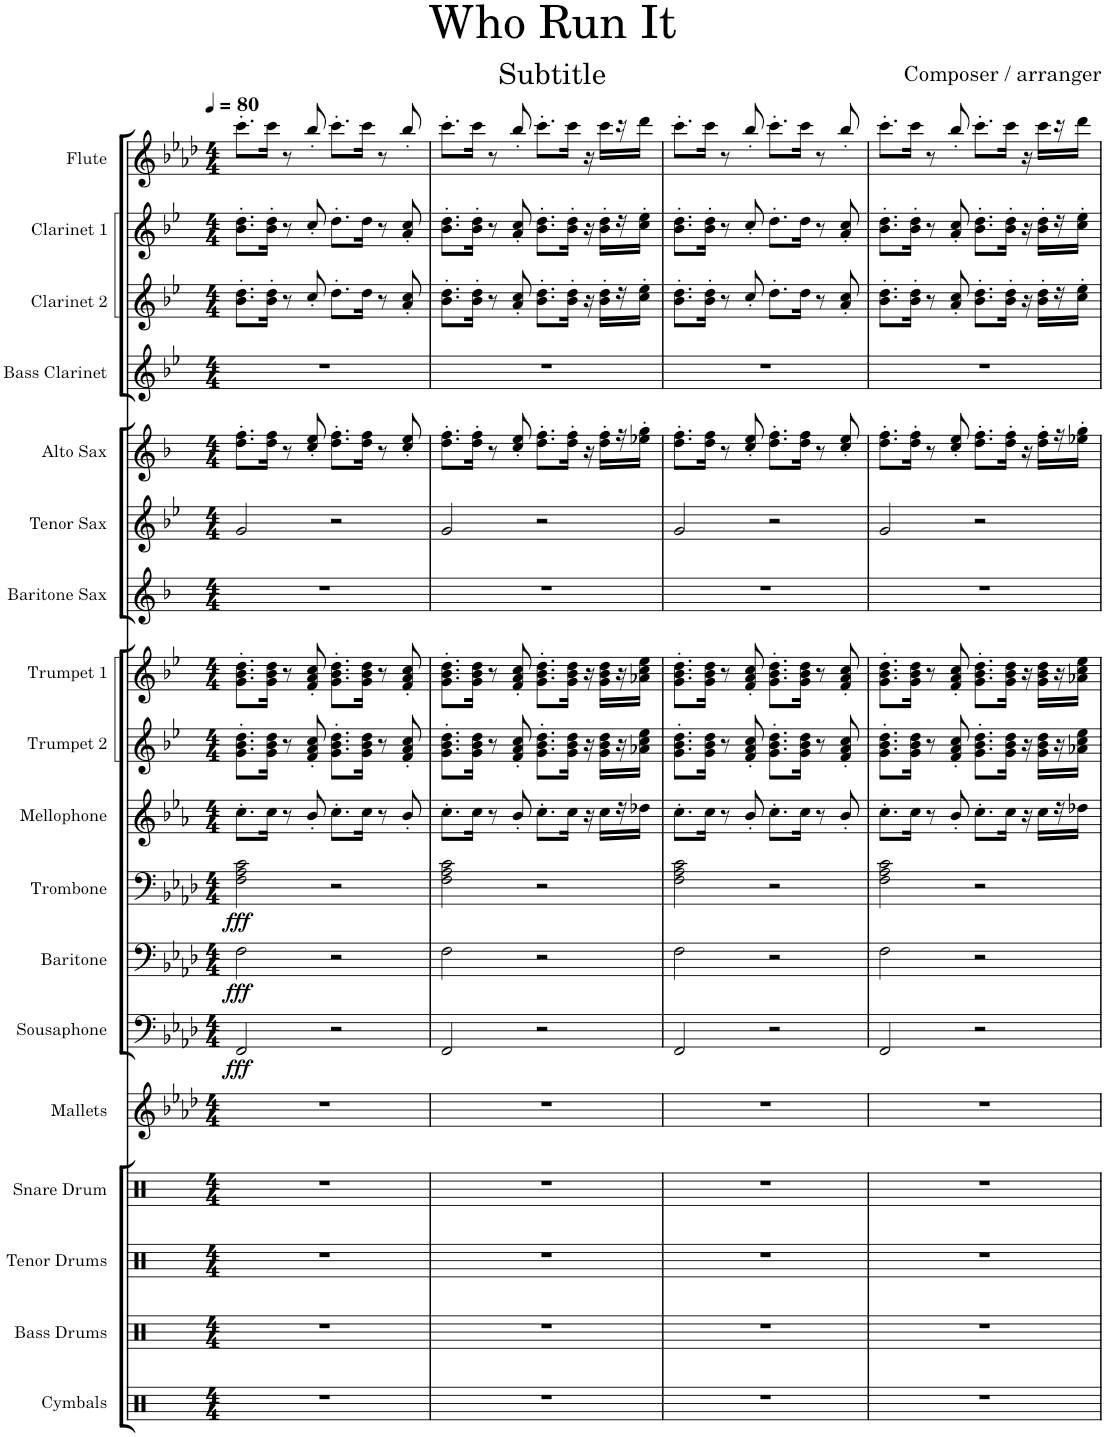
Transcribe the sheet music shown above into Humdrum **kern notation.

**kern	**kern	**kern	**kern	**kern	**kern	**dynam	**kern	**dynam	**kern	**dynam	**kern	**kern	**kern	**kern	**kern	**kern	**kern	**kern	**kern	**kern
*part18	*part17	*part16	*part15	*part14	*part13	*part13	*part12	*part12	*part11	*part11	*part10	*part9	*part8	*part7	*part6	*part5	*part4	*part3	*part2	*part1
*staff18	*staff17	*staff16	*staff15	*staff14	*staff13	*staff13	*staff12	*staff12	*staff11	*staff11	*staff10	*staff9	*staff8	*staff7	*staff6	*staff5	*staff4	*staff3	*staff2	*staff1
*I"Cymbals	*I"Bass Drums	*I"Tenor Drums	*I"Snare Drum	*I"Mallets	*I"Sousaphone	*	*I"Baritone	*	*I"Trombone	*	*I"Mellophone	*I"Trumpet 2	*I"Trumpet 1	*I"Baritone Sax	*I"Tenor Sax	*I"Alto Sax	*I"Bass Clarinet	*I"Clarinet 2	*I"Clarinet 1	*I"Flute
*I'Cym.	*I'B.D.	*I'T.D.	*I'S.D.	*I'Mlts.	*I'Sphn.	*	*I'Btn.	*	*I'Tbn.	*	*I'Mph.	*I'Tpt. 2	*I'Tpt. 1	*I'Bar. Sax.	*I'T. Sax.	*I'A. Sax.	*I'B. Cl.	*I'Cl. 2	*I'Cl. 1	*I'Fl.
*clefX	*clefX	*clefX	*clefX	*clefG2	*clefF4	*	*clefF4	*	*clefF4	*	*clefG2	*clefG2	*clefG2	*clefG2	*clefG2	*clefG2	*clefG2	*clefG2	*clefG2	*clefG2
*	*	*	*	*Trd-7c-12	*	*	*Trd4c7	*	*	*	*Trd4c7	*Trd1c2	*Trd1c2	*Trd12c21	*Trd8c14	*Trd5c9	*Trd8c14	*Trd1c2	*Trd1c2	*
*k[]	*k[]	*k[]	*k[]	*k[b-e-a-d-]	*k[b-e-a-d-]	*	*k[b-e-a-d-]	*	*k[b-e-a-d-]	*	*k[b-e-a-]	*k[b-e-]	*k[b-e-]	*k[b-]	*k[b-e-]	*k[b-]	*k[b-e-]	*k[b-e-]	*k[b-e-]	*k[b-e-a-d-]
*M4/4	*M4/4	*M4/4	*M4/4	*M4/4	*M4/4	*	*M4/4	*	*M4/4	*	*M4/4	*M4/4	*M4/4	*M4/4	*M4/4	*M4/4	*M4/4	*M4/4	*M4/4	*M4/4
*MM80	*MM80	*MM80	*MM80	*MM80	*MM80	*	*MM80	*	*MM80	*	*MM80	*MM80	*MM80	*MM80	*MM80	*MM80	*MM80	*MM80	*MM80	*MM80
=1	=1	=1	=1	=1	=1	=1	=1	=1	=1	=1	=1	=1	=1	=1	=1	=1	=1	=1	=1	=1
!	!	!	!	!	!	!LO:DY:b	!	!LO:DY:b	!	!LO:DY:b	!	!	!	!	!	!	!	!	!	!
1r	1r	1r	1r	1r	2FF/	fff	2F\	fff	2F\ 2A-\ 2c\	fff	8.cc'\L	8.g\' 8.b-\' 8.dd\'L	8.g\' 8.b-\' 8.dd\'L	1r	2g/	8.dd\' 8.ff\'L	1r	8.b-\' 8.dd\'L	8.b-\' 8.dd\'L	8.ccc'\L
.	.	.	.	.	.	.	.	.	.	.	16cc\Jk	16g\ 16b-\ 16dd\Jk	16g\ 16b-\ 16dd\Jk	.	.	16dd\ 16ff\Jk	.	16b-\' 16dd\'Jk	16b-\' 16dd\'Jk	16ccc\Jk
.	.	.	.	.	.	.	.	.	.	.	8r	8r	8r	.	.	8r	.	8r	8r	8r
.	.	.	.	.	.	.	.	.	.	.	8b-'/	8f/' 8a/' 8cc/'	8f/' 8a/' 8cc/'	.	.	8cc/' 8ee/'	.	8cc'/	8cc'/	8bb-'/
.	.	.	.	.	2r	.	2r	.	2r	.	8.cc'\L	8.g\' 8.b-\' 8.dd\'L	8.g\' 8.b-\' 8.dd\'L	.	2r	8.dd\' 8.ff\'L	.	8.dd'\L	8.dd'\L	8.ccc'\L
.	.	.	.	.	.	.	.	.	.	.	16cc\Jk	16g\ 16b-\ 16dd\Jk	16g\ 16b-\ 16dd\Jk	.	.	16dd\ 16ff\Jk	.	16dd\Jk	16dd\Jk	16ccc\Jk
.	.	.	.	.	.	.	.	.	.	.	8r	8r	8r	.	.	8r	.	8r	8r	8r
.	.	.	.	.	.	.	.	.	.	.	8b-'/	8f/' 8a/' 8cc/'	8f/' 8a/' 8cc/'	.	.	8cc/' 8ee/'	.	8a/' 8cc/'	8a/' 8cc/'	8bb-'/
=2	=2	=2	=2	=2	=2	=2	=2	=2	=2	=2	=2	=2	=2	=2	=2	=2	=2	=2	=2	=2
1r	1r	1r	1r	1r	2FF/	.	2F\	.	2F\ 2A-\ 2c\	.	8.cc'\L	8.g\' 8.b-\' 8.dd\'L	8.g\' 8.b-\' 8.dd\'L	1r	2g/	8.dd\' 8.ff\'L	1r	8.b-\' 8.dd\'L	8.b-\' 8.dd\'L	8.ccc'\L
.	.	.	.	.	.	.	.	.	.	.	16cc\Jk	16g\ 16b-\ 16dd\Jk	16g\ 16b-\ 16dd\Jk	.	.	16dd\' 16ff\'Jk	.	16b-\' 16dd\'Jk	16b-\' 16dd\'Jk	16ccc\Jk
.	.	.	.	.	.	.	.	.	.	.	8r	8r	8r	.	.	8r	.	8r	8r	8r
.	.	.	.	.	.	.	.	.	.	.	8b-'/	8f/' 8a/' 8cc/'	8f/' 8a/' 8cc/'	.	.	8cc/' 8ee/'	.	8a/' 8cc/'	8a/' 8cc/'	8bb-'/
.	.	.	.	.	2r	.	2r	.	2r	.	8.cc'\L	8.g\' 8.b-\' 8.dd\'L	8.g\' 8.b-\' 8.dd\'L	.	2r	8.dd\' 8.ff\'L	.	8.b-\' 8.dd\'L	8.b-\' 8.dd\'L	8.ccc'\L
.	.	.	.	.	.	.	.	.	.	.	16cc\Jk	16g\ 16b-\ 16dd\Jk	16g\ 16b-\ 16dd\Jk	.	.	16dd\' 16ff\'Jk	.	16b-\' 16dd\'Jk	16b-\' 16dd\'Jk	16ccc\Jk
.	.	.	.	.	.	.	.	.	.	.	16r	16r	16r	.	.	16r	.	16r	16r	16r
.	.	.	.	.	.	.	.	.	.	.	16cc\LL	16g\ 16b-\ 16dd\LL	16g\ 16b-\ 16dd\LL	.	.	16dd\' 16ff\'LL	.	16b-\' 16dd\'LL	16b-\' 16dd\'LL	16ccc\LL
.	.	.	.	.	.	.	.	.	.	.	16r	16r	16r	.	.	16r	.	16r	16r	16r
.	.	.	.	.	.	.	.	.	.	.	16dd-X\JJ	16a-X\ 16cc\ 16ee-\JJ	16a-X\ 16cc\ 16ee-\JJ	.	.	16ee-X\' 16gg\'JJ	.	16cc\' 16ee-\'JJ	16cc\' 16ee-\'JJ	16ddd-\JJ
=3	=3	=3	=3	=3	=3	=3	=3	=3	=3	=3	=3	=3	=3	=3	=3	=3	=3	=3	=3	=3
1r	1r	1r	1r	1r	2FF/	.	2F\	.	2F\ 2A-\ 2c\	.	8.cc'\L	8.g\' 8.b-\' 8.dd\'L	8.g\' 8.b-\' 8.dd\'L	1r	2g/	8.dd\' 8.ff\'L	1r	8.b-\' 8.dd\'L	8.b-\' 8.dd\'L	8.ccc'\L
.	.	.	.	.	.	.	.	.	.	.	16cc\Jk	16g\ 16b-\ 16dd\Jk	16g\ 16b-\ 16dd\Jk	.	.	16dd\ 16ff\Jk	.	16b-\' 16dd\'Jk	16b-\' 16dd\'Jk	16ccc\Jk
.	.	.	.	.	.	.	.	.	.	.	8r	8r	8r	.	.	8r	.	8r	8r	8r
.	.	.	.	.	.	.	.	.	.	.	8b-'/	8f/' 8a/' 8cc/'	8f/' 8a/' 8cc/'	.	.	8cc/' 8ee/'	.	8cc'/	8cc'/	8bb-'/
.	.	.	.	.	2r	.	2r	.	2r	.	8.cc'\L	8.g\' 8.b-\' 8.dd\'L	8.g\' 8.b-\' 8.dd\'L	.	2r	8.dd\' 8.ff\'L	.	8.dd'\L	8.dd'\L	8.ccc'\L
.	.	.	.	.	.	.	.	.	.	.	16cc\Jk	16g\ 16b-\ 16dd\Jk	16g\ 16b-\ 16dd\Jk	.	.	16dd\ 16ff\Jk	.	16dd\Jk	16dd\Jk	16ccc\Jk
.	.	.	.	.	.	.	.	.	.	.	8r	8r	8r	.	.	8r	.	8r	8r	8r
.	.	.	.	.	.	.	.	.	.	.	8b-'/	8f/' 8a/' 8cc/'	8f/' 8a/' 8cc/'	.	.	8cc/' 8ee/'	.	8a/' 8cc/'	8a/' 8cc/'	8bb-'/
=4	=4	=4	=4	=4	=4	=4	=4	=4	=4	=4	=4	=4	=4	=4	=4	=4	=4	=4	=4	=4
1r	1r	1r	1r	1r	2FF/	.	2F\	.	2F\ 2A-\ 2c\	.	8.cc'\L	8.g\' 8.b-\' 8.dd\'L	8.g\' 8.b-\' 8.dd\'L	1r	2g/	8.dd\' 8.ff\'L	1r	8.b-\' 8.dd\'L	8.b-\' 8.dd\'L	8.ccc'\L
.	.	.	.	.	.	.	.	.	.	.	16cc\Jk	16g\ 16b-\ 16dd\Jk	16g\ 16b-\ 16dd\Jk	.	.	16dd\' 16ff\'Jk	.	16b-\' 16dd\'Jk	16b-\' 16dd\'Jk	16ccc\Jk
.	.	.	.	.	.	.	.	.	.	.	8r	8r	8r	.	.	8r	.	8r	8r	8r
.	.	.	.	.	.	.	.	.	.	.	8b-'/	8f/' 8a/' 8cc/'	8f/' 8a/' 8cc/'	.	.	8cc/' 8ee/'	.	8a/' 8cc/'	8a/' 8cc/'	8bb-'/
.	.	.	.	.	2r	.	2r	.	2r	.	8.cc'\L	8.g\' 8.b-\' 8.dd\'L	8.g\' 8.b-\' 8.dd\'L	.	2r	8.dd\' 8.ff\'L	.	8.b-\' 8.dd\'L	8.b-\' 8.dd\'L	8.ccc'\L
.	.	.	.	.	.	.	.	.	.	.	16cc\Jk	16g\ 16b-\ 16dd\Jk	16g\ 16b-\ 16dd\Jk	.	.	16dd\' 16ff\'Jk	.	16b-\' 16dd\'Jk	16b-\' 16dd\'Jk	16ccc\Jk
.	.	.	.	.	.	.	.	.	.	.	16r	16r	16r	.	.	16r	.	16r	16r	16r
.	.	.	.	.	.	.	.	.	.	.	16cc\LL	16g\ 16b-\ 16dd\LL	16g\ 16b-\ 16dd\LL	.	.	16dd\' 16ff\'LL	.	16b-\' 16dd\'LL	16b-\' 16dd\'LL	16ccc\LL
.	.	.	.	.	.	.	.	.	.	.	16r	16r	16r	.	.	16r	.	16r	16r	16r
.	.	.	.	.	.	.	.	.	.	.	16dd-X\JJ	16a-X\ 16cc\ 16ee-\JJ	16a-X\ 16cc\ 16ee-\JJ	.	.	16ee-X\' 16gg\'JJ	.	16cc\' 16ee-\'JJ	16cc\' 16ee-\'JJ	16ddd-\JJ
=	=	=	=	=	=	=	=	=	=	=	=	=	=	=	=	=	=	=	=	=
*-	*-	*-	*-	*-	*-	*-	*-	*-	*-	*-	*-	*-	*-	*-	*-	*-	*-	*-	*-	*-
